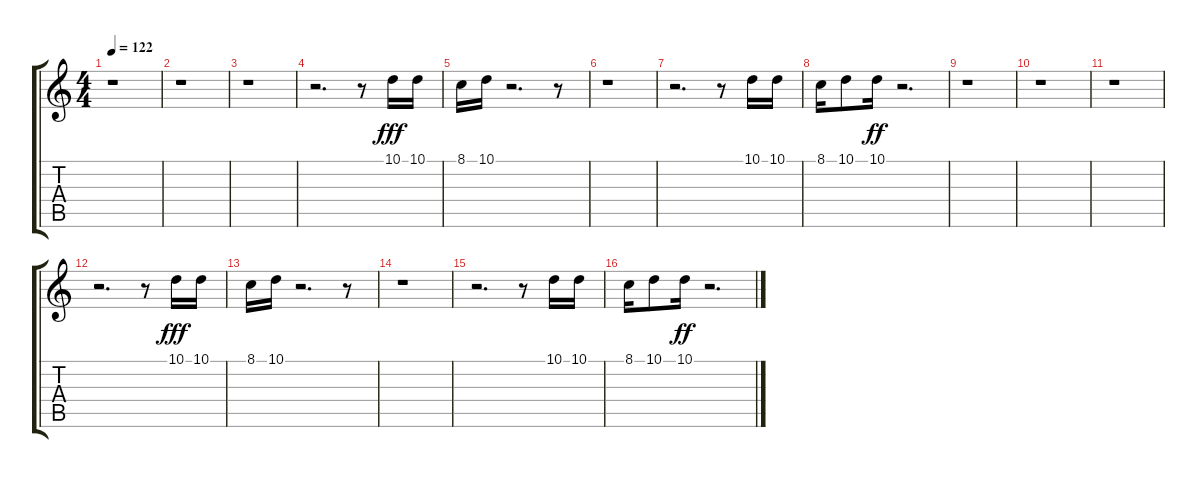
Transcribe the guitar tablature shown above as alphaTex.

\track "" {instrument glockenspiel}
\staff {score tabs}
\tuning (E4 B3 G3 D3 A2 E2) {hide}
\ts (4 4)
\tempo 122
\clef g2
\ks c
r.1{dy ff} |
r.1 |
r.1 |
r.2{d} r.8 10.1.16{dy fff} 10.1.16 |
8.1.16 10.1.16 r.2{d} r.8 |
r.1 |
r.2{d} r.8 10.1.16 10.1.16 |
8.1.16 10.1.8 10.1.16{dy ff} r.2{d} |
r.1 |
r.1 |
r.1 |
r.2{d} r.8 10.1.16{dy fff} 10.1.16 |
8.1.16 10.1.16 r.2{d} r.8 |
r.1 |
r.2{d} r.8 10.1.16 10.1.16 |
8.1.16 10.1.8 10.1.16{dy ff} r.2{d}
